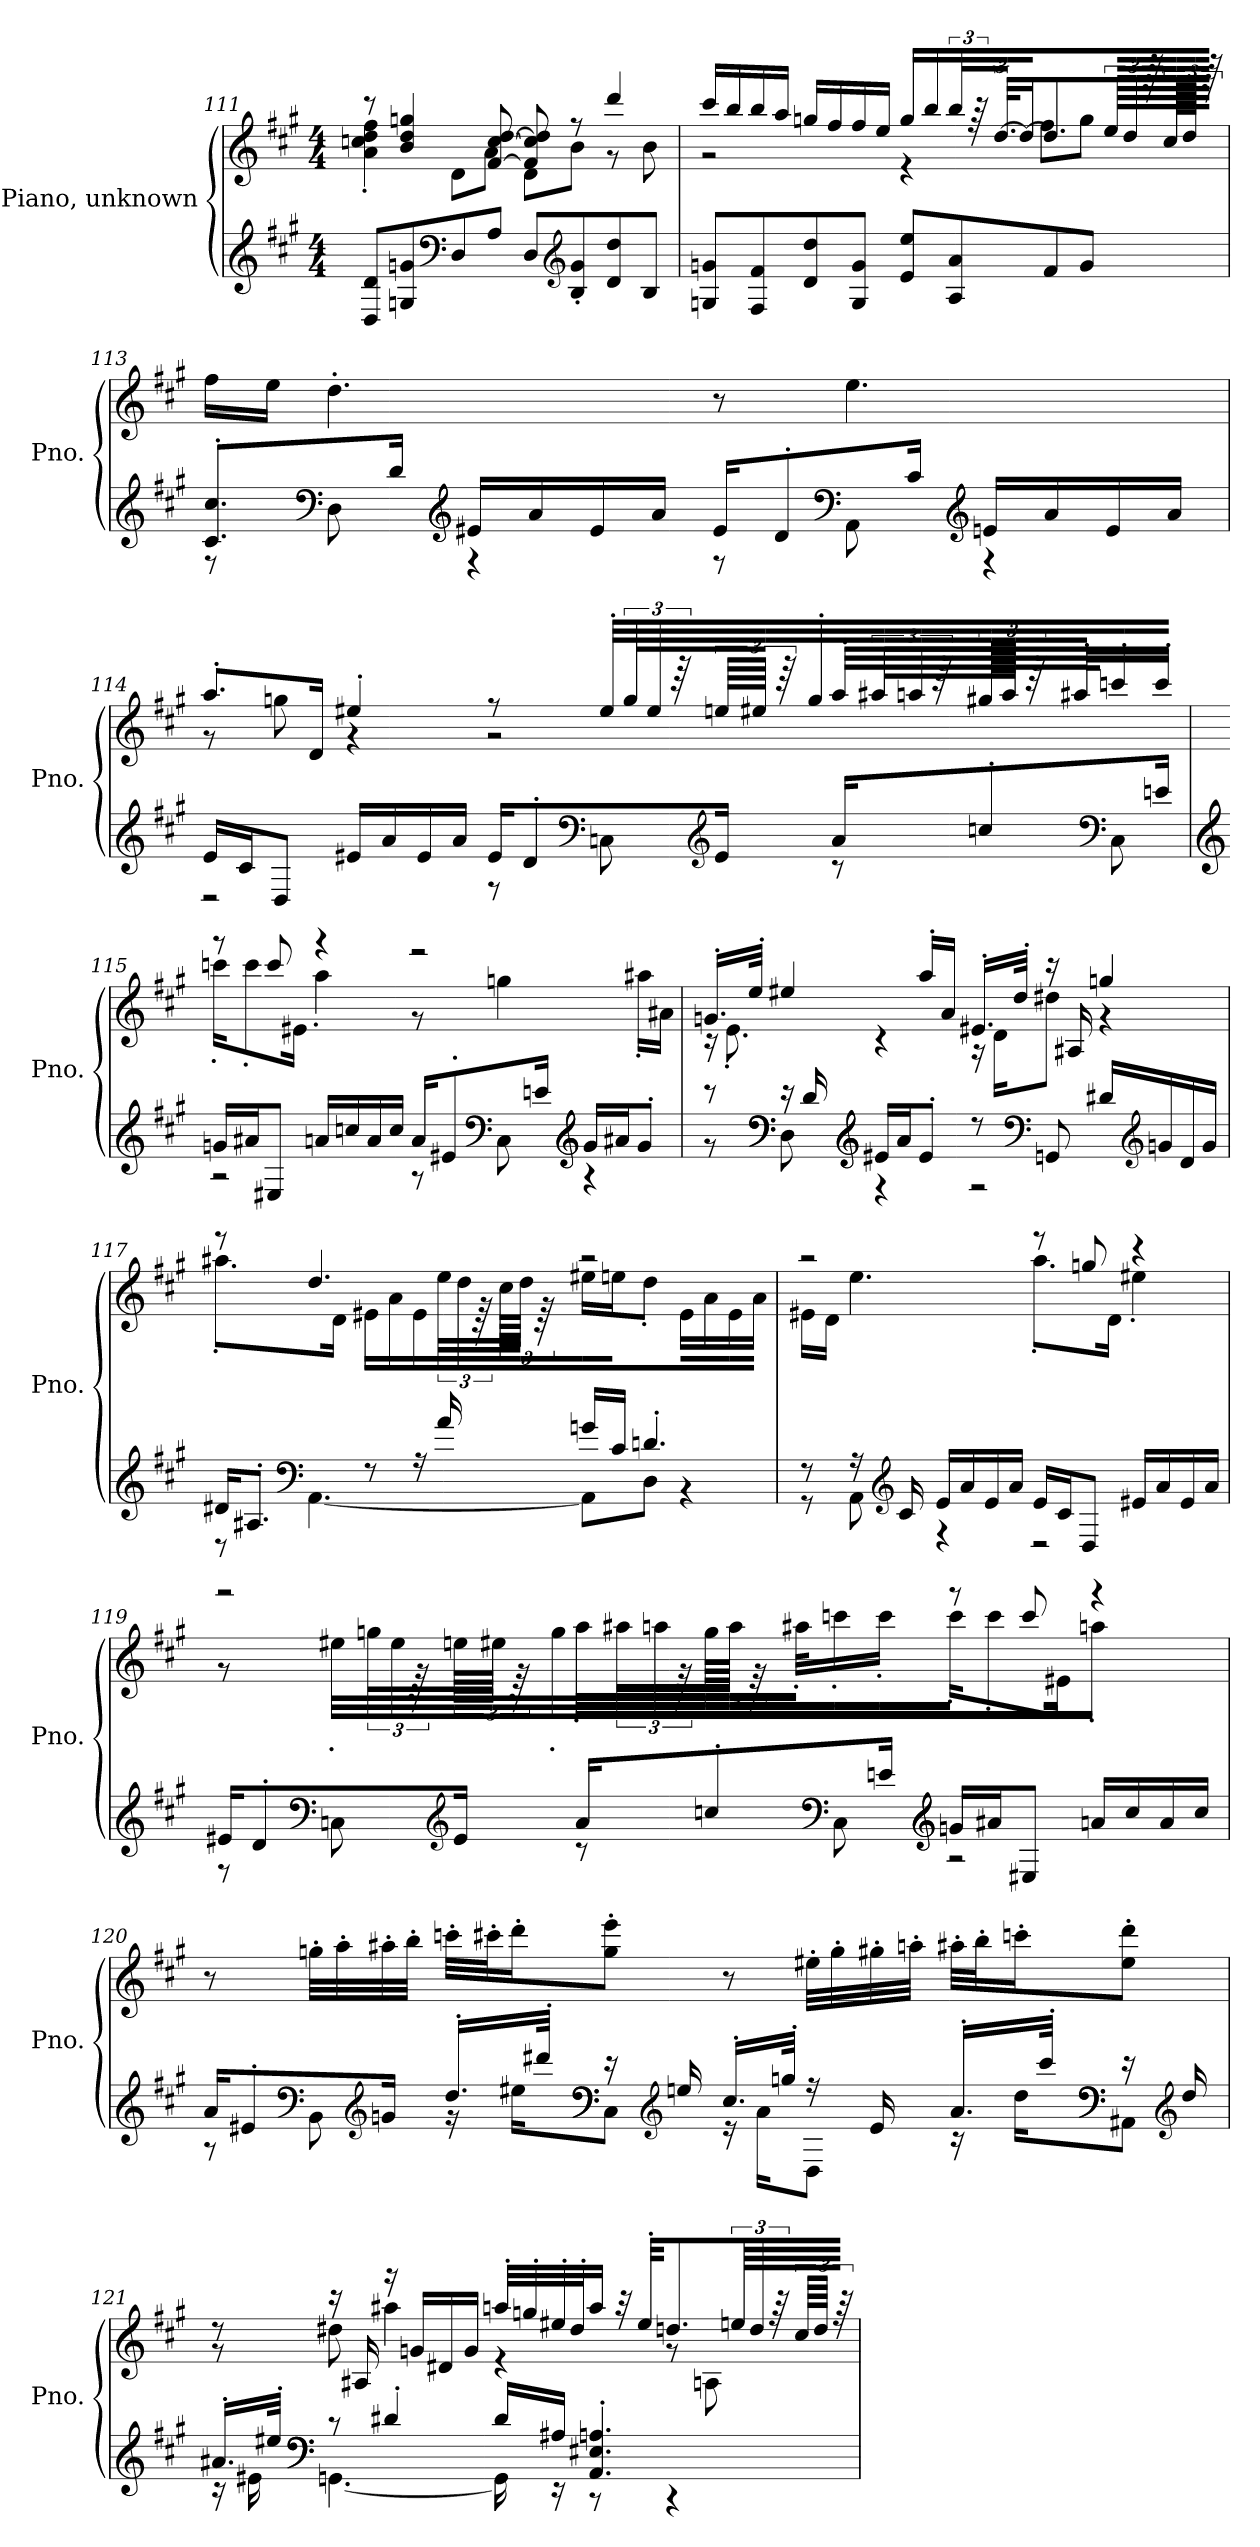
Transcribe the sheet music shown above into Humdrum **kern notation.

**kern	**kern
*part1	*part1
*staff2	*staff1
*I"Piano, unknown	*
*I'Pno.	*
*clefG2	*clefG2
*k[f#c#g#]	*k[f#c#g#]
*M4/4	*M4/4
=111	=111
*	*^
8D/ 8d/L	8r	4a\' 4ccn\' 4dd\' 4ff#\'
8Gn/ 8gn/	4b/ 4dd/ 4ggn/	.
*clefF4	*	*
8D/	.	8d\L
8A/J	[8f#/ [8cc/ [8dd/	8a\J
8D/L	8f#/] 8cc/] 8dd/]	8d\L
*clefG2	*	*
8B/' 8g/'	8r	8b\J
8d/ 8dd/	4ddd/	8r
8B/J	.	8b\
!!LO:LB:g=z	!!
=112	=112	=112
8Gn/ 8gn/L	16ccc#/LL	2r
.	16bb/	.
8F#/ 8f#/	16bb/	.
.	16aa/JJ	.
8d/ 8dd/	16ggn/LL	.
.	16ff#/	.
8G/ 8g/J	16ff#/	.
.	16ee/JJ	.
8e/ 8ee/L	16gg/LL	4r
.	16bb/	.
8A/ 8a/	48bb/JJk	.
.	96r	.
.	[48.dd/KLL	.
.	16dd/J_	.
8f#/	8.dd/]	8ff#\L
8g/J	.	8gg\J
.	96ee/LLL	.
.	96dd/JJJJ	.
.	96r	.
.	96cc#/LLLL	.
.	96dd/JJJJ	.
.	96r	.
*	*v	*v
!!LO:PB:g=z
=113	=113
*^	*
8.c#/' 8.cc#/'L	8r	16ff#\LL
.	.	16ee\JJ
*clefF4	*	*
.	8D\	4.dd'\
16d/Jk	.	.
*clefG2	*	*
16e#X/LL	4r	.
16a/	.	.
16e#/	.	.
16a/JJ	.	.
16e#/KL	8r	8r
8d'/	.	.
*clefF4	*	*
.	8AA\	4.ee\
16c#/Jk	.	.
*clefG2	*	*
16en/LL	4r	.
16a/	.	.
16e/	.	.
16a/JJ	.	.
!!LO:LB:g=z
=114	=114	=114
*	*	*^
16e/LL	2r	8.aa'/L	8r
16c#/J	.	.	.
8D/J	.	.	8ggn\
.	.	16d/Jk	.
16e#X/LL	.	4ee#X'/	4r
16a/	.	.	.
16e#/	.	.	.
16a/JJ	.	.	.
16e#/KL	8r	8r	2r
8d'/	.	.	.
*clefF4	*	*	*
.	8Cn\	32ee#'/LLL	.
.	.	96gg/L	.
.	.	96ee#/JJJJ	.
.	.	96r	.
*clefG2	*	*	*
16e#/Jk	.	96een/LLLL	.
.	.	96ee#X/JJJJ	.
.	.	96r	.
.	.	32gg'/	.
16a/KL	8r	32aa'/LLL	.
.	.	96aa#X/L	.
.	.	96aan/JJJJ	.
.	.	96r	.
8ccn'/	.	96gg#X/LLLL	.
.	.	96aa/JJJJ	.
.	.	96r	.
.	.	32aa#X'/KLL	.
*clefF4	*	*	*
.	8C\	16cccn'/	.
16en/Jk	.	16ccc'/JJ	.
!!LO:LB:g=z	!!
=115	=115	=115	=115
*clefG2	*	*	*
16gn/LL	2r	8r	16cccn'\KL
16a#X/J	.	.	8ccc'\
8E#X/J	.	8ccc/	.
.	.	.	16e#X\Jk
16an/LL	.	4r	4aa'\
16ccn/	.	.	.
16a/	.	.	.
16cc/JJ	.	.	.
16a/KL	8r	2r	8r
8e#X'/	.	.	.
*clefF4	*	*	*
.	8C#\	.	4ggn\
16en/Jk	.	.	.
*clefG2	*	*	*
16g/LL	4r	.	.
16a#X/J	.	.	.
8g'/J	.	.	16aa#X'\LL
.	.	.	16a#X\JJ
!!LO:LB:g=z	!!
=116	=116	=116	=116
8r	8r	16.gn'/LL	16r
.	.	.	8.e'\
.	.	32ee'/JJk	.
*clefF4	*	*	*
16r	8D\	4ee#X/	.
16d/	.	.	.
*clefG2	*	*	*
16e#X/LL	4r	.	4r
16a/J	.	.	.
8e#'/J	.	16aa'/LL	.
.	.	16a/JJ	.
8r	2r	16.e#X'/LL	16r
.	.	.	16d\KL
.	.	32dd'/JJk	.
*clefF4	*	*	*
8GGn/	.	16r	8dd#X\J
.	.	16A#X/	.
16d#X/LL	.	4ggn/	4r
*clefG2	*	*	*
16gn/	.	.	.
16d#/	.	.	.
16g/JJ	.	.	.
!!LO:LB:g=z	!!
=117	=117	=117	=117
16d#X/KL	8r	8r	8.aa#X'\L
8.A#X'/J	.	.	.
*clefF4	*	*	*
.	[4.AA\	4.dd/	.
.	.	.	16d\Jk
8r	.	.	16e#X\LL
.	.	.	16a\
16r	.	.	16e#\
16a/	.	.	96ee\LL
.	.	.	96dd\JJJJ
.	.	.	96r
.	.	.	96cc#\LLLL
.	.	.	96dd\JJJJ
.	.	.	96r
16gn/LL	8AA\L]	2r	16ee#X\LL
16c#/JJ	.	.	16een\J
4.dn'/	8D\J	.	8dd'\J
.	4r	.	16e#\LL
.	.	.	16a\
.	.	.	16e#\
.	.	.	16a\JJ
!!LO:LB:g=z	!!
=118	=118	=118	=118
8r	8r	2r	16e#X\LL
.	.	.	16d\JJ
16r	8AA\	.	4.ee\
*clefG2	*	*	*
16c#/	.	.	.
16e/LL	4r	.	.
16a/	.	.	.
16e/	.	.	.
16a/JJ	.	.	.
16e/LL	2r	8r	8.aa'\L
16c#/J	.	.	.
8D/J	.	8ggn/	.
.	.	.	16d\Jk
16e#X/LL	.	4r	4ee#X'\
16a/	.	.	.
16e#/	.	.	.
16a/JJ	.	.	.
!!LO:PB:g=z	!!
=119	=119	=119	=119
16e#X/KL	8r	2r	8r
8d'/	.	.	.
*clefF4	*	*	*
.	8Cn\	.	32ee#X'\LLL
.	.	.	96ggn\L
.	.	.	96ee#\JJJJ
.	.	.	96r
*clefG2	*	*	*
16e#/Jk	.	.	96een\LLLL
.	.	.	96ee#X\JJJJ
.	.	.	96r
.	.	.	32gg'\
16a/KL	8r	.	32aa'\LLL
.	.	.	96aa#X\L
.	.	.	96aan\JJJJ
.	.	.	96r
8ccn'/	.	.	96gg\LLLL
.	.	.	96aa\JJJJ
.	.	.	96r
.	.	.	32aa#X'\KLL
*clefF4	*	*	*
.	8C\	.	16cccn'\
16en/Jk	.	.	16ccc'\JJ
*clefG2	*	*	*
16gn/LL	2r	8r	16ccc'\KL
16a#X/J	.	.	8ccc'\
8E#X/J	.	8ccc/	.
.	.	.	16e#X\Jk
16an/LL	.	4r	4aan'\
16cc/	.	.	.
16a/	.	.	.
16cc/JJ	.	.	.
*	*	*v	*v
!!LO:LB:g=z
=120	=120	=120
16a/KL	8r	8r
8e#X'/	.	.
*clefF4	*	*
.	8BB\	32ggn'\LLL
.	.	32aa'\
*clefG2	*	*
16gn/Jk	.	32aa#X'\
.	.	32bb'\JJJ
16.dd'/LL	16r	32cccn'\LLL
.	.	32ccc#X'\J
.	16ee#X\KL	16ddd'\J
32ddd#X'/JJk	.	.
*clefF4	*	*
16r	8C#\J	8gg\' 8eee\'J
*clefG2	*	*
16een/	.	.
16.cc#'/LL	16r	8r
.	16a\KL	.
32ggn'/JJk	.	.
16r	8D\J	32ee#X'\LLL
.	.	32gg'\
16e#/	.	32gg#X'\
.	.	32aan'\JJJ
16.a'/LL	16r	32aa#X'\LLL
.	.	32bb'\J
.	16dd\KL	16cccn'\J
32ccc#'/JJk	.	.
*clefF4	*	*
16r	8AA#X\J	8ee#\' 8ddd\'J
*clefG2	*	*
16dd/	.	.
!!LO:LB:g=z
=121	=121	=121
*	*	*^
16.a#X'/LL	16r	8r	8r
.	16e#X\	.	.
32ee#X'/JJk	.	.	.
*clefF4	*	*	*
8r	[4.GGn\	16r	8dd#X\
.	.	16A#X/	.
4d#X'/	.	16r	4aa#X\
.	.	16gn/LL	.
.	.	16d#X/	.
.	.	16g/JJ	.
16d#/LL	16GG\]	32aan'/LLL	4r
.	.	32ggn'/	.
16A#X/JJ	16r	32ee#X'/	.
.	.	32dd#'/J	.
4.AA/' 4.E#X/' 4.An/'	8r	16aa/JJ	.
.	.	32r	.
.	.	32ee#'/KKL	.
.	4r	8.ddn/	8r
.	.	.	8An\
.	.	96een/LLL	.
.	.	96dd/JJJJ	.
.	.	96r	.
.	.	96cc#/LLLL	.
.	.	96dd/JJJJ	.
.	.	96r	.
*v	*v	*	*
*	*v	*v
=	=
*-	*-
